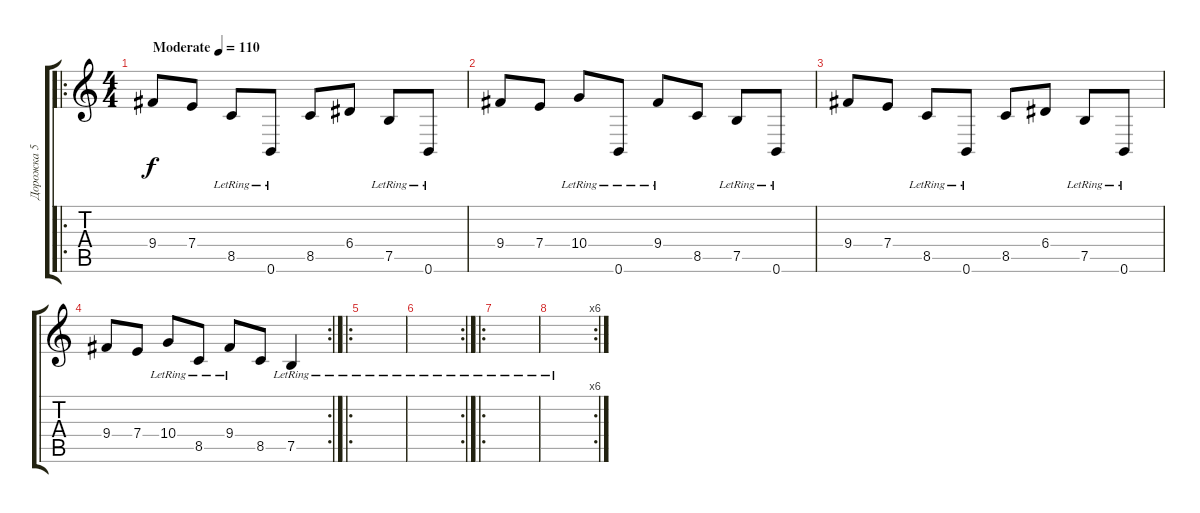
\track ("Дорожка 5" "Дорожка 5") {instrument acousticguitarsteel}
\staff {score tabs}
\tuning (B3 Gb3 D3 A2 E2 B1) {hide}
\ro
\ts (4 4)
\tempo (110 "Moderate")
\clef g2
\ks c
9.4.8{dy f instrument acousticguitarsteel} 7.4.8 8.5{lr}.8 0.6{lr}.8 8.5.8 6.4.8 7.5{lr}.8 0.6{lr}.8 |
9.4.8 7.4.8 10.4{lr}.8 0.6{lr}.8 9.4{lr}.8 8.5.8 7.5{lr}.8 0.6{lr}.8 |
9.4.8 7.4.8 8.5{lr}.8 0.6{lr}.8 8.5.8 6.4.8 7.5{lr}.8 0.6{lr}.8 |
\rc 2
9.4.8 7.4.8 10.4{lr}.8 8.5{lr}.8 9.4{lr}.8 8.5.8 7.5{lr}.4 |
\ro
|
\rc 2
|
\ro
|
\rc 6
